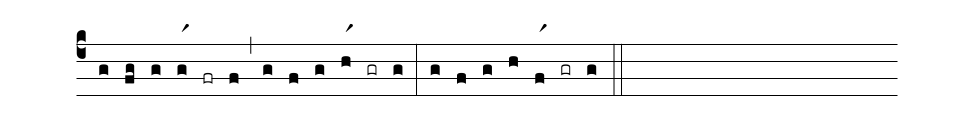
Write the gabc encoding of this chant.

%%
(c4)
(g) (fg)
(g) (gr1) (fr) (f) (,)
(g) (f) (g) (hr1) (gr) (g) (:)
(g) (f) (g) (h) (fr1) (gr) (g) (::)
